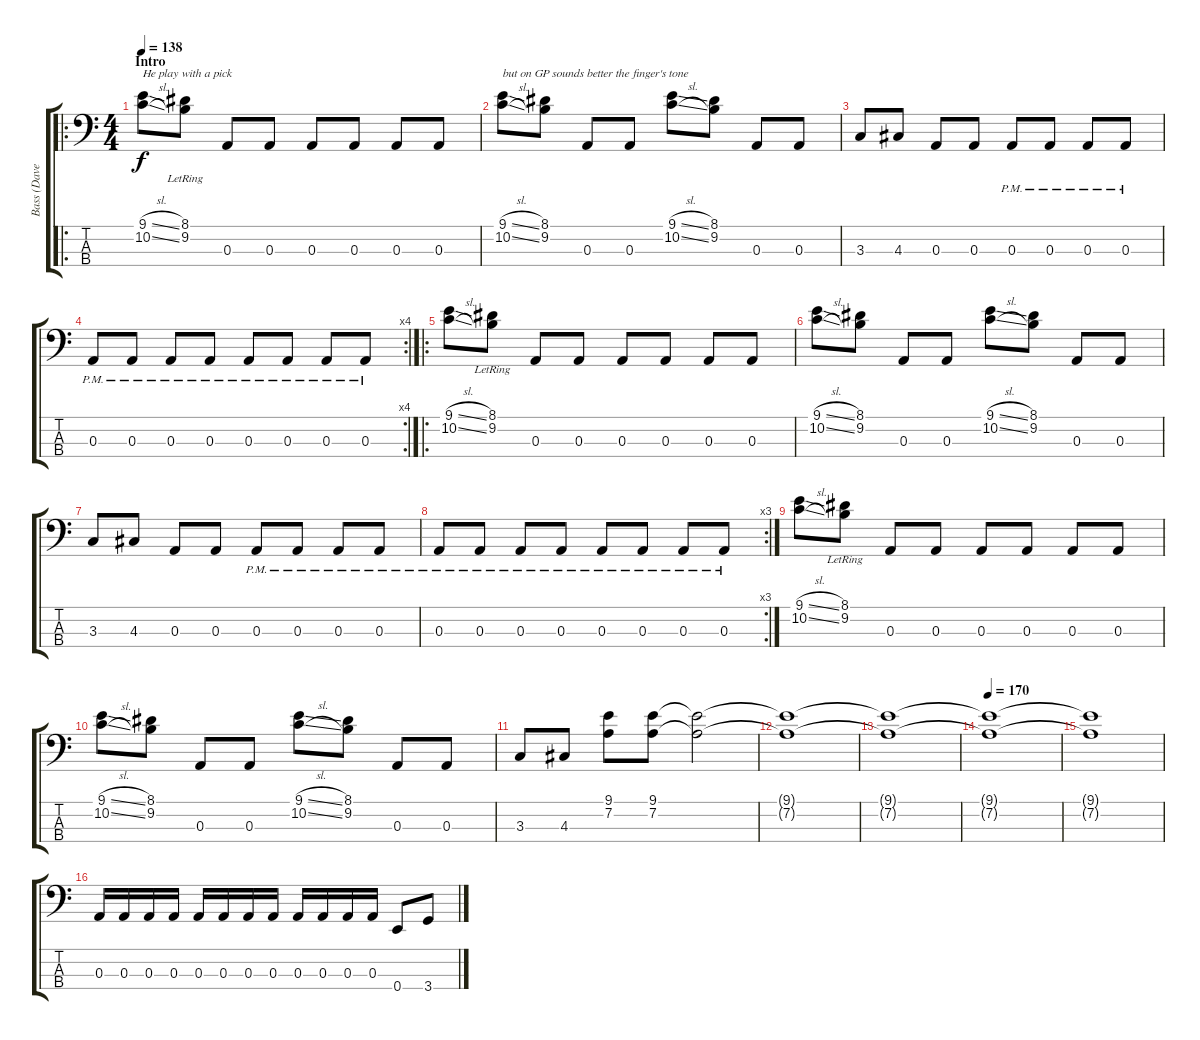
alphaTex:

\track ("Bass (Dave Ellefson)" "Bass (Dave") {instrument electricbassfinger}
\staff {score tabs}
\tuning (G2 D2 A1 E1) {hide}
\ro
\ts (4 4)
\section ("" "Intro")
\tempo 138
\clef f4
\ks c
(9.1{sl} 10.2{sl}).8{txt "He play with a pick" dy f instrument electricbassfinger} (8.1{lr} 9.2).8 0.3.8 0.3.8 0.3.8 0.3.8 0.3.8 0.3.8 |
(9.1{sl} 10.2{sl}).8{txt "but on GP sounds better the finger's tone"} (8.1 9.2).8 0.3.8 0.3.8 (9.1{sl} 10.2{sl}).8 (8.1 9.2).8 0.3.8 0.3.8 |
3.3.8 4.3.8 0.3.8 0.3.8 0.3{pm}.8 0.3{pm}.8 0.3{pm}.8 0.3{pm}.8 |
\rc 4
0.3{pm}.8 0.3{pm}.8 0.3{pm}.8 0.3{pm}.8 0.3{pm}.8 0.3{pm}.8 0.3{pm}.8 0.3{pm}.8 |
\ro
(9.1{sl} 10.2{sl}).8 (8.1{lr} 9.2).8 0.3.8 0.3.8 0.3.8 0.3.8 0.3.8 0.3.8 |
(9.1{sl} 10.2{sl}).8 (8.1 9.2).8 0.3.8 0.3.8 (9.1{sl} 10.2{sl}).8 (8.1 9.2).8 0.3.8 0.3.8 |
3.3.8 4.3.8 0.3.8 0.3.8 0.3{pm}.8 0.3{pm}.8 0.3{pm}.8 0.3{pm}.8 |
\rc 3
0.3{pm}.8 0.3{pm}.8 0.3{pm}.8 0.3{pm}.8 0.3{pm}.8 0.3{pm}.8 0.3{pm}.8 0.3{pm}.8 |
(9.1{sl} 10.2{sl}).8 (8.1{lr} 9.2).8 0.3.8 0.3.8 0.3.8 0.3.8 0.3.8 0.3.8 |
(9.1{sl} 10.2{sl}).8 (8.1 9.2).8 0.3.8 0.3.8 (9.1{sl} 10.2{sl}).8 (8.1 9.2).8 0.3.8 0.3.8 |
3.3.8 4.3.8 (9.1 7.2).8 (9.1 7.2).8 (9.1{t} 7.2{t}).2 |
(9.1{t} 7.2{t}).1 |
(9.1{t} 7.2{t}).1 |
\tempo 170
(9.1{t} 7.2{t}).1 |
(9.1{t} 7.2{t}).1 |
0.3.16 0.3.16 0.3.16 0.3.16 0.3.16 0.3.16 0.3.16 0.3.16 0.3.16 0.3.16 0.3.16 0.3.16 0.4.8 3.4.8
